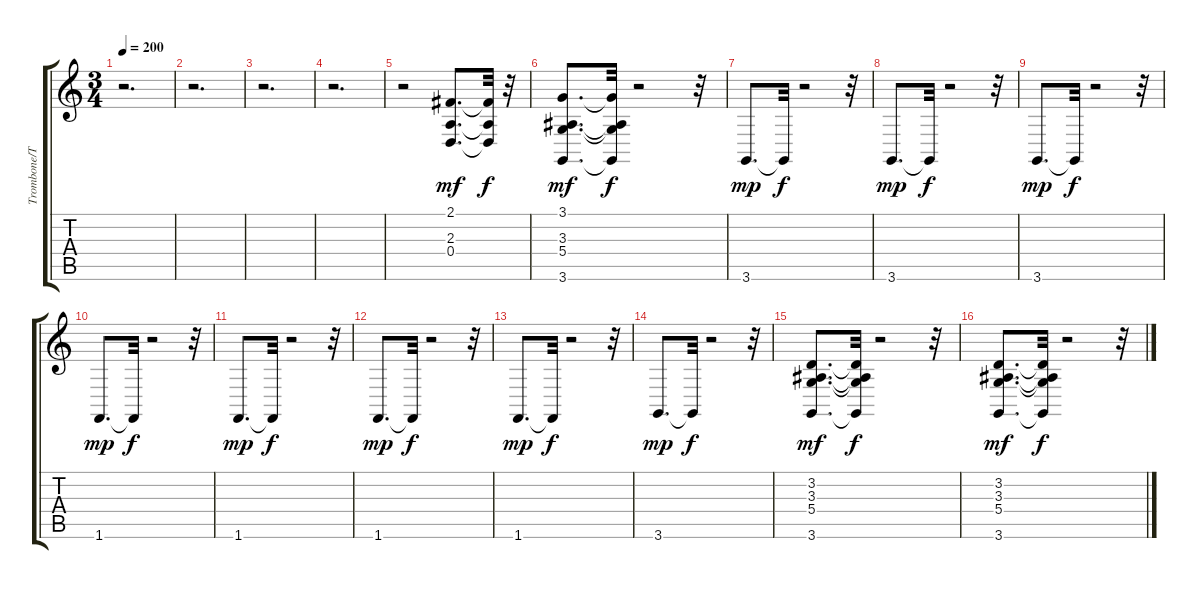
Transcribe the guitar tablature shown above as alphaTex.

\track ("Trombone/Tuba." "Trombone/T") {instrument trombone}
\staff {score tabs}
\tuning (E4 B3 G3 D3 A2 E2) {hide}
\ts (3 4)
\tempo 200
\clef g2
\ks c
r.2{d dy mf} |
r.2{d} |
r.2{d} |
r.2{d} |
r.2 (2.1 2.3 0.4).8{d volume 15 balance 11} (2.1{t} 2.3{t} 0.4{t}).32{dy f} r.32 |
(3.1 3.3 5.4 3.6).8{d dy mf} (3.1{t} 3.3{t} 5.4{t} 3.6{t}).32{dy f} r.2 r.32 |
3.6.8{d dy mp} 3.6{t}.32{dy f} r.2 r.32 |
3.6.8{d dy mp} 3.6{t}.32{dy f} r.2 r.32 |
3.6.8{d dy mp} 3.6{t}.32{dy f} r.2 r.32 |
1.6.8{d dy mp} 1.6{t}.32{dy f} r.2 r.32 |
1.6.8{d dy mp} 1.6{t}.32{dy f} r.2 r.32 |
1.6.8{d dy mp} 1.6{t}.32{dy f} r.2 r.32 |
1.6.8{d dy mp} 1.6{t}.32{dy f} r.2 r.32 |
3.6.8{d dy mp} 3.6{t}.32{dy f} r.2 r.32 |
(3.2 3.3 5.4 3.6).8{d dy mf} (3.2{t} 3.3{t} 5.4{t} 3.6{t}).32{dy f} r.2 r.32 |
(3.2 3.3 5.4 3.6).8{d dy mf} (3.2{t} 3.3{t} 5.4{t} 3.6{t}).32{dy f} r.2 r.32
